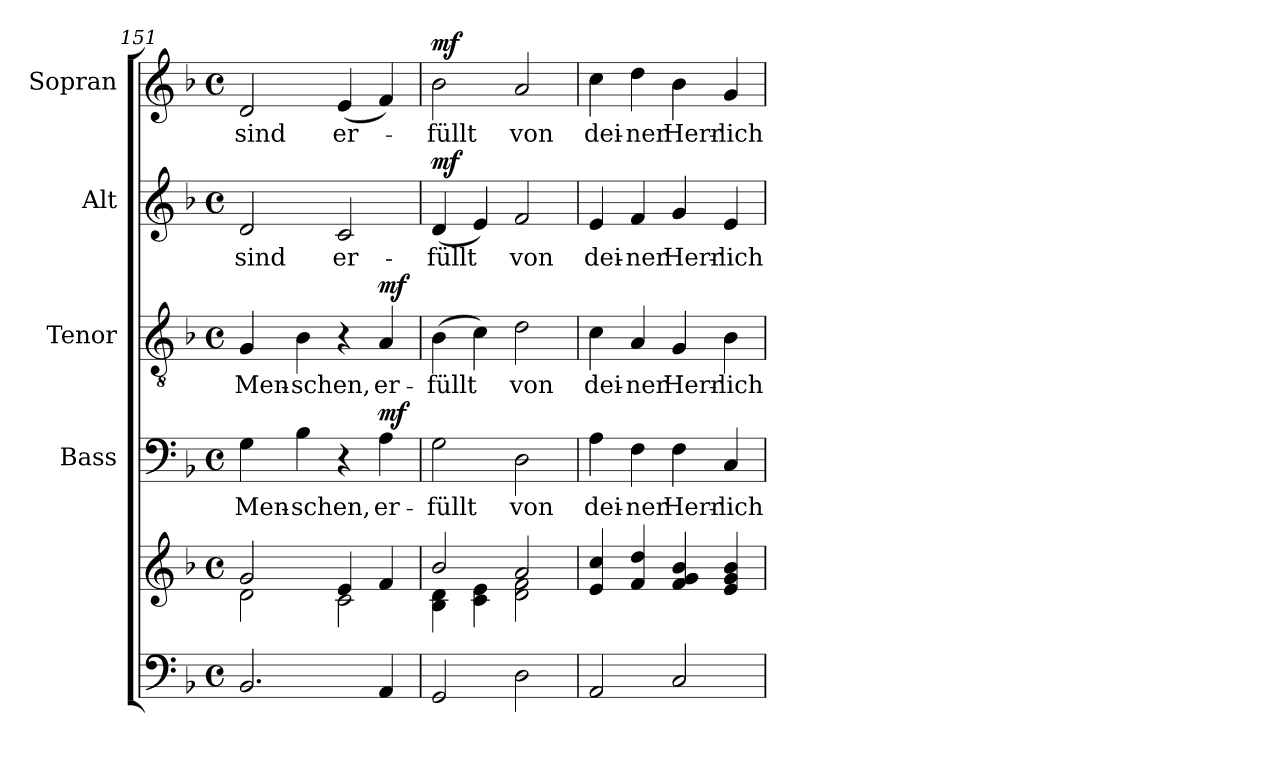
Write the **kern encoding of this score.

**kern	**kern	**kern	**text	**dynam	**kern	**text	**dynam	**kern	**text	**dynam	**kern	**text	**dynam
*part5	*part5	*part4	*part4	*part4	*part3	*part3	*part3	*part2	*part2	*part2	*part1	*part1	*part1
*staff6	*staff5	*staff4	*staff4	*staff4	*staff3	*staff3	*staff3	*staff2	*staff2	*staff2	*staff1	*staff1	*staff1
*	*	*I"Bass	*	*	*I"Tenor	*	*	*I"Alt	*	*	*I"Sopran	*	*
*	*	*I'B.	*	*	*I'T.	*	*	*I'A.	*	*	*I'S.	*	*
*clefF4	*clefG2	*clefF4	*	*	*clefGv2	*	*	*clefG2	*	*	*clefG2	*	*
*k[b-]	*k[b-]	*k[b-]	*	*	*k[b-]	*	*	*k[b-]	*	*	*k[b-]	*	*
*F:	*F:	*F:	*	*	*F:	*	*	*F:	*	*	*F:	*	*
*M4/4	*M4/4	*M4/4	*	*	*M4/4	*	*	*M4/4	*	*	*M4/4	*	*
*met(c)	*met(c)	*met(c)	*	*	*met(c)	*	*	*met(c)	*	*	*met(c)	*	*
=151	=151	=151	=151	=151	=151	=151	=151	=151	=151	=151	=151	=151	=151
*	*^	*	*	*	*	*	*	*	*	*	*	*	*
!	!	!	!	!LO:LY:b	!	!	!LO:LY:b	!	!	!LO:LY:b	!	!	!LO:LY:b	!
2.BB-/	2g/	2d\	4G\	Men-	.	4G/	Men-	.	2d/	sind	.	2d/	sind	.
!	!	!	!	!LO:LY:b	!	!	!LO:LY:b	!	!	!	!	!	!	!
.	.	.	4B-\	-schen,	.	4B-\	-schen,	.	.	.	.	.	.	.
!	!	!	!	!	!	!	!	!	!	!LO:LY:b	!	!	!LO:LY:b	!
.	4e/	2c\	4r	.	.	4r	.	.	2c/	er-	.	(<4e/	er-	.
!	!	!	!	!LO:LY:b	!LO:DY:a	!	!LO:LY:b	!LO:DY:a	!	!	!	!	!	!
4AA/	4f/	.	4A\	er-	mf	4A/	er-	mf	.	.	.	4f/)	.	.
!!LO:PB:g=z
=152	=152	=152	=152	=152	=152	=152	=152	=152	=152	=152	=152	=152	=152	=152
!	!	!	!	!LO:LY:b	!	!	!LO:LY:b	!	!	!LO:LY:b	!LO:DY:a	!	!LO:LY:b	!LO:DY:a
2GG/	2b-/	4B-\ 4d\	2G\	-füllt	.	(>4B-\	-füllt	.	(<4d/	-füllt	mf	2b-\	-füllt	mf
.	.	4c\ 4e\	.	.	.	4c\)	.	.	4e/)	.	.	.	.	.
!	!	!	!	!LO:LY:b	!	!	!LO:LY:b	!	!	!LO:LY:b	!	!	!LO:LY:b	!
2D\	2a/	2d\ 2f\	2D\	von	.	2d\	von	.	2f/	von	.	2a/	von	.
=153	=153	=153	=153	=153	=153	=153	=153	=153	=153	=153	=153	=153	=153	=153
!	!	!	!	!LO:LY:b	!	!	!LO:LY:b	!	!	!LO:LY:b	!	!	!LO:LY:b	!
*	*v	*v	*	*	*	*	*	*	*	*	*	*	*	*
2AA/	4e/ 4cc/	4A\	dei-	.	4c\	dei-	.	4e/	dei-	.	4cc\	dei-	.
!	!	!	!LO:LY:b	!	!	!LO:LY:b	!	!	!LO:LY:b	!	!	!LO:LY:b	!
.	4f/ 4dd/	4F\	-ner	.	4A/	-ner	.	4f/	-ner	.	4dd\	-ner	.
!	!	!	!LO:LY:b	!	!	!LO:LY:b	!	!	!LO:LY:b	!	!	!LO:LY:b	!
2C/	4f/ 4g/ 4b-/	4F\	Herr-	.	4G/	Herr-	.	4g/	Herr-	.	4b-\	Herr-	.
!	!	!	!LO:LY:b	!	!	!LO:LY:b	!	!	!LO:LY:b	!	!	!LO:LY:b	!
.	4e/ 4g/ 4b-/	4C/	-lich-	.	4B-\	-lich-	.	4e/	-lich-	.	4g/	-lich-	.
=	=	=	=	=	=	=	=	=	=	=	=	=	=
*-	*-	*-	*-	*-	*-	*-	*-	*-	*-	*-	*-	*-	*-
